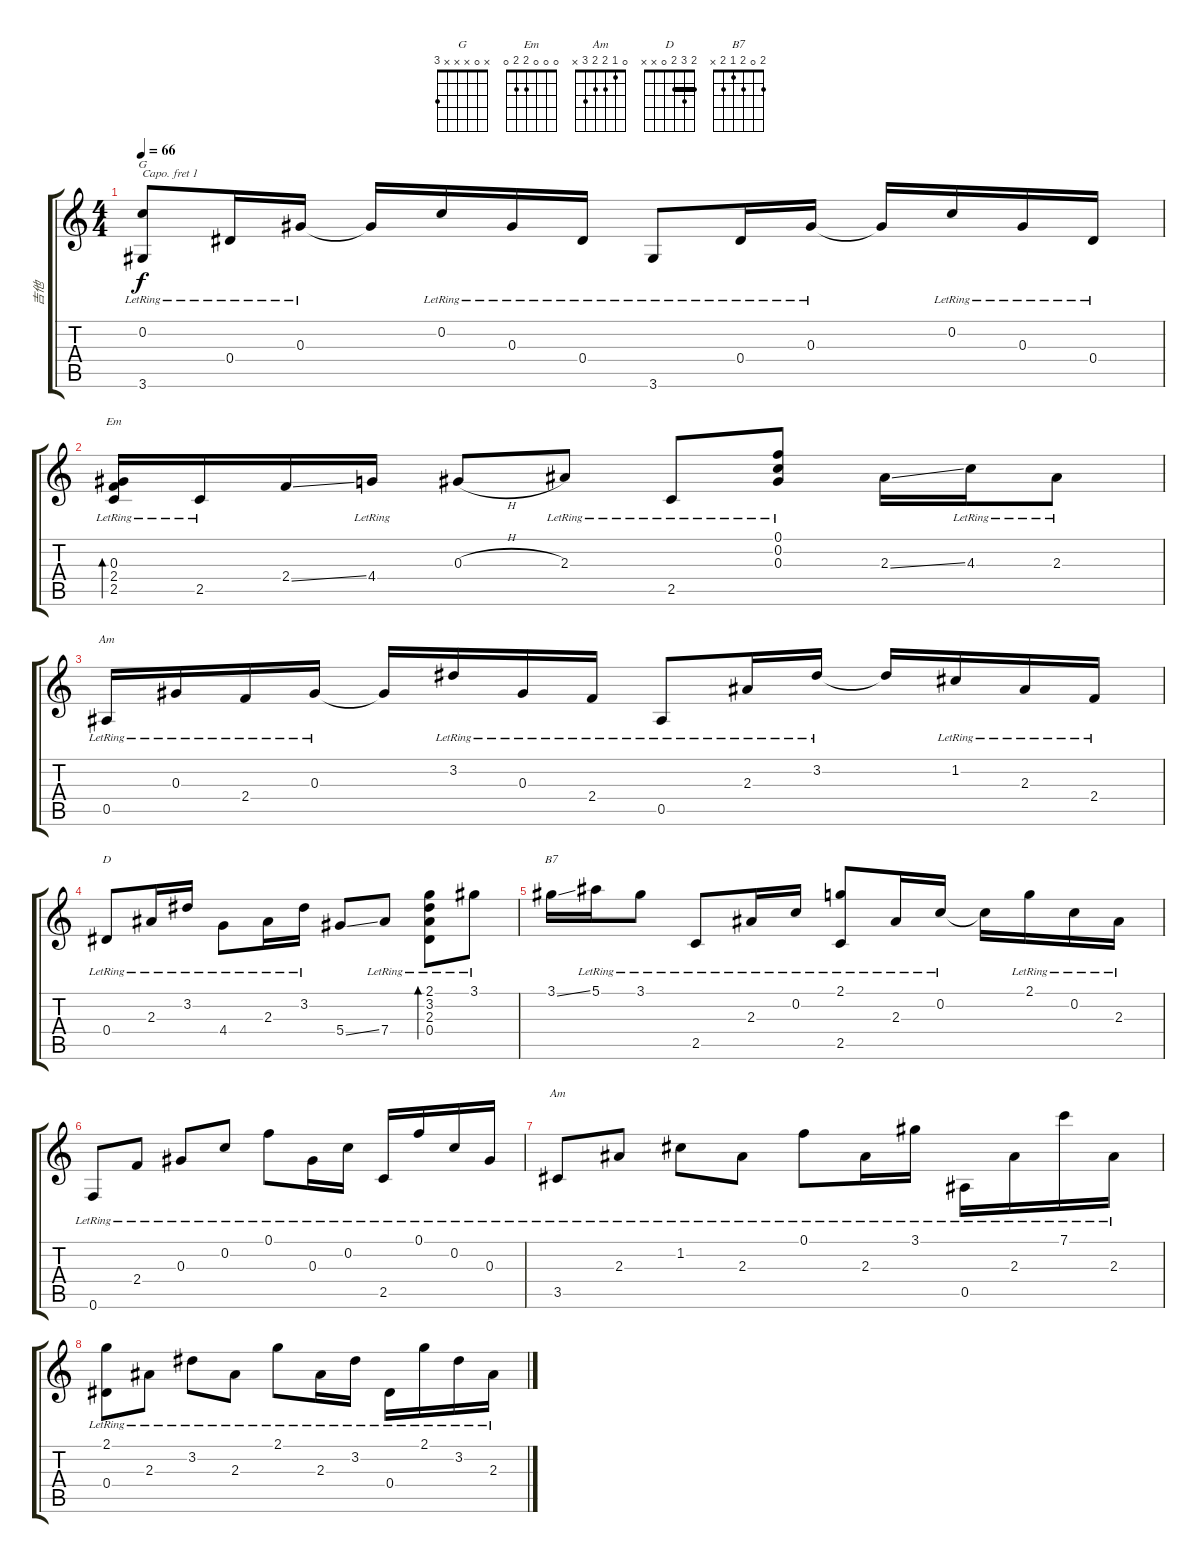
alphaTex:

\track ("吉他" "吉他") {instrument acousticguitarsteel}
\staff {score tabs}
\capo 1
\tuning (E4 B3 G3 D3 A2 E2) {hide}
\chord ("G" x 0 x x x 3)
\chord ("Em" 0 0 0 2 2 0)
\chord ("Am" 0 1 2 2 0 x)
\chord ("D" 2 3 2 0 x x) {barre 2}
\chord ("B7" 2 0 2 1 2 x)
\chord ("Am" 0 1 2 2 3 x)
\ts (4 4)
\tempo 66
\clef g2
\ks c
(0.2{lr} 3.6{lr}).8{ch "G" dy f} 0.4{lr}.16 0.3{lr}.16 0.3{t}.16 0.2{lr}.16 0.3{lr}.16 0.4{lr}.16 3.6{lr}.8 0.4{lr}.16 0.3{lr}.16 0.3{t}.16 0.2{lr}.16 0.3{lr}.16 0.4{lr}.16 |
(0.3{lr} 2.4{lr} 2.5{lr}).16{bd 60 ch "Em"} 2.5{lr}.16 2.4{ss}.16 4.4{lr}.16 0.3{h}.8 2.3{lr}.8 2.5{lr}.8 (0.1{lr} 0.2{lr} 0.3{lr}).8 2.3{ss}.16 4.3{lr}.16 2.3{lr}.8 |
0.5{lr}.16{ch "Am"} 0.3{lr}.16 2.4{lr}.16 0.3{lr}.16 0.3{t}.16 3.2{lr}.16 0.3{lr}.16 2.4{lr}.16 0.5{lr}.8 2.3{lr}.16 3.2{lr}.16 3.2{t}.16 1.2{lr}.16 2.3{lr}.16 2.4{lr}.16 |
0.4{lr}.8{ch "D"} 2.3{lr}.16 3.2{lr}.16 4.4{lr}.8 2.3{lr}.16 3.2{lr}.16 5.4{ss}.8 7.4{lr}.8 (2.1{lr} 3.2{lr} 2.3{lr} 0.4{lr}).8{bd 60} 3.1{lr}.8 |
3.1{ss}.16{ch "B7"} 5.1{lr}.16 3.1{lr}.8 2.5{lr}.8 2.3{lr}.16 0.2{lr}.16 (2.1{lr} 2.5{lr}).8 2.3{lr}.16 0.2{lr}.16 0.2{t}.16 2.1{lr}.16 0.2{lr}.16 2.3{lr}.16 |
0.6{lr}.8 2.4{lr}.8 0.3{lr}.8 0.2{lr}.8 0.1{lr}.8 0.3{lr}.16 0.2{lr}.16 2.5{lr}.16 0.1{lr}.16 0.2{lr}.16 0.3{lr}.16 |
3.5{lr}.8{ch "Am"} 2.3{lr}.8 1.2{lr}.8 2.3{lr}.8 0.1{lr}.8 2.3{lr}.16 3.1{lr}.16 0.5{lr}.16 2.3{lr}.16 7.1{lr}.16 2.3{lr}.16 |
(2.1{lr} 0.4{lr}).8 2.3{lr}.8 3.2{lr}.8 2.3{lr}.8 2.1{lr}.8 2.3{lr}.16 3.2{lr}.16 0.4{lr}.16 2.1{lr}.16 3.2{lr}.16 2.3{lr}.16
